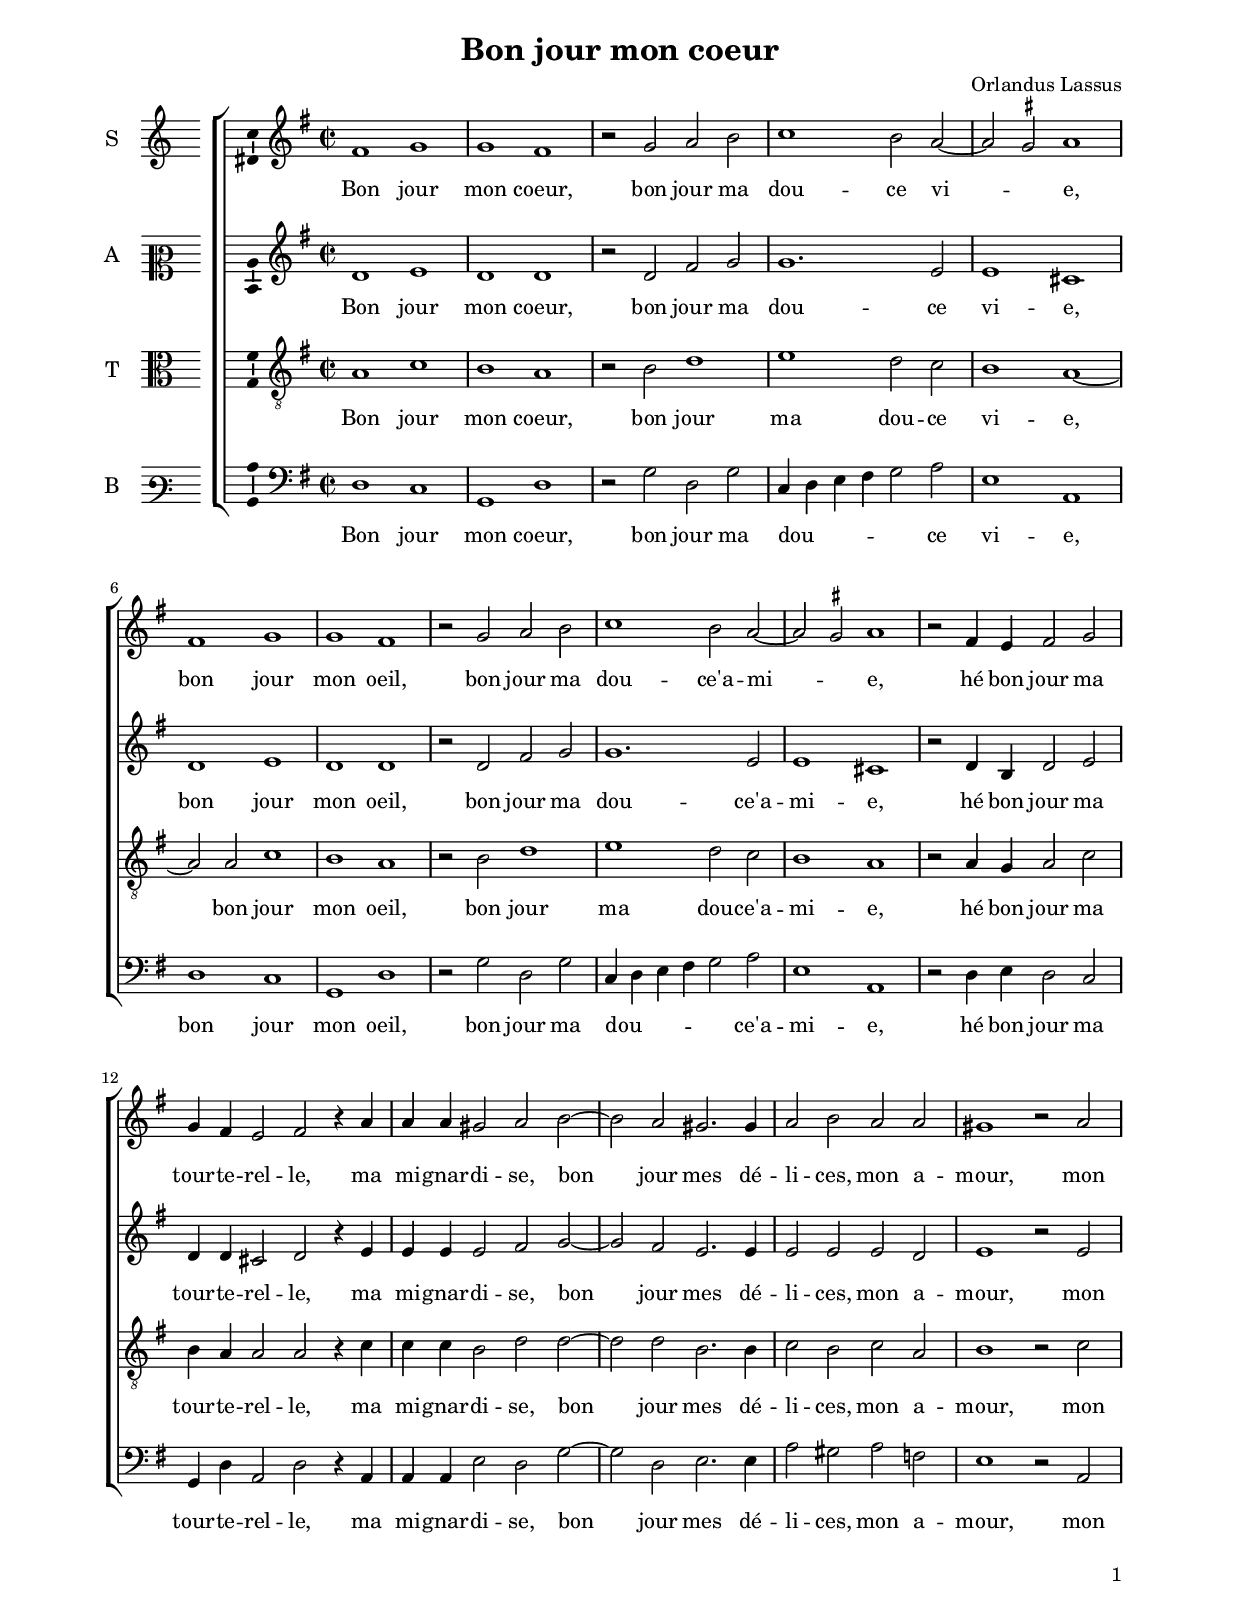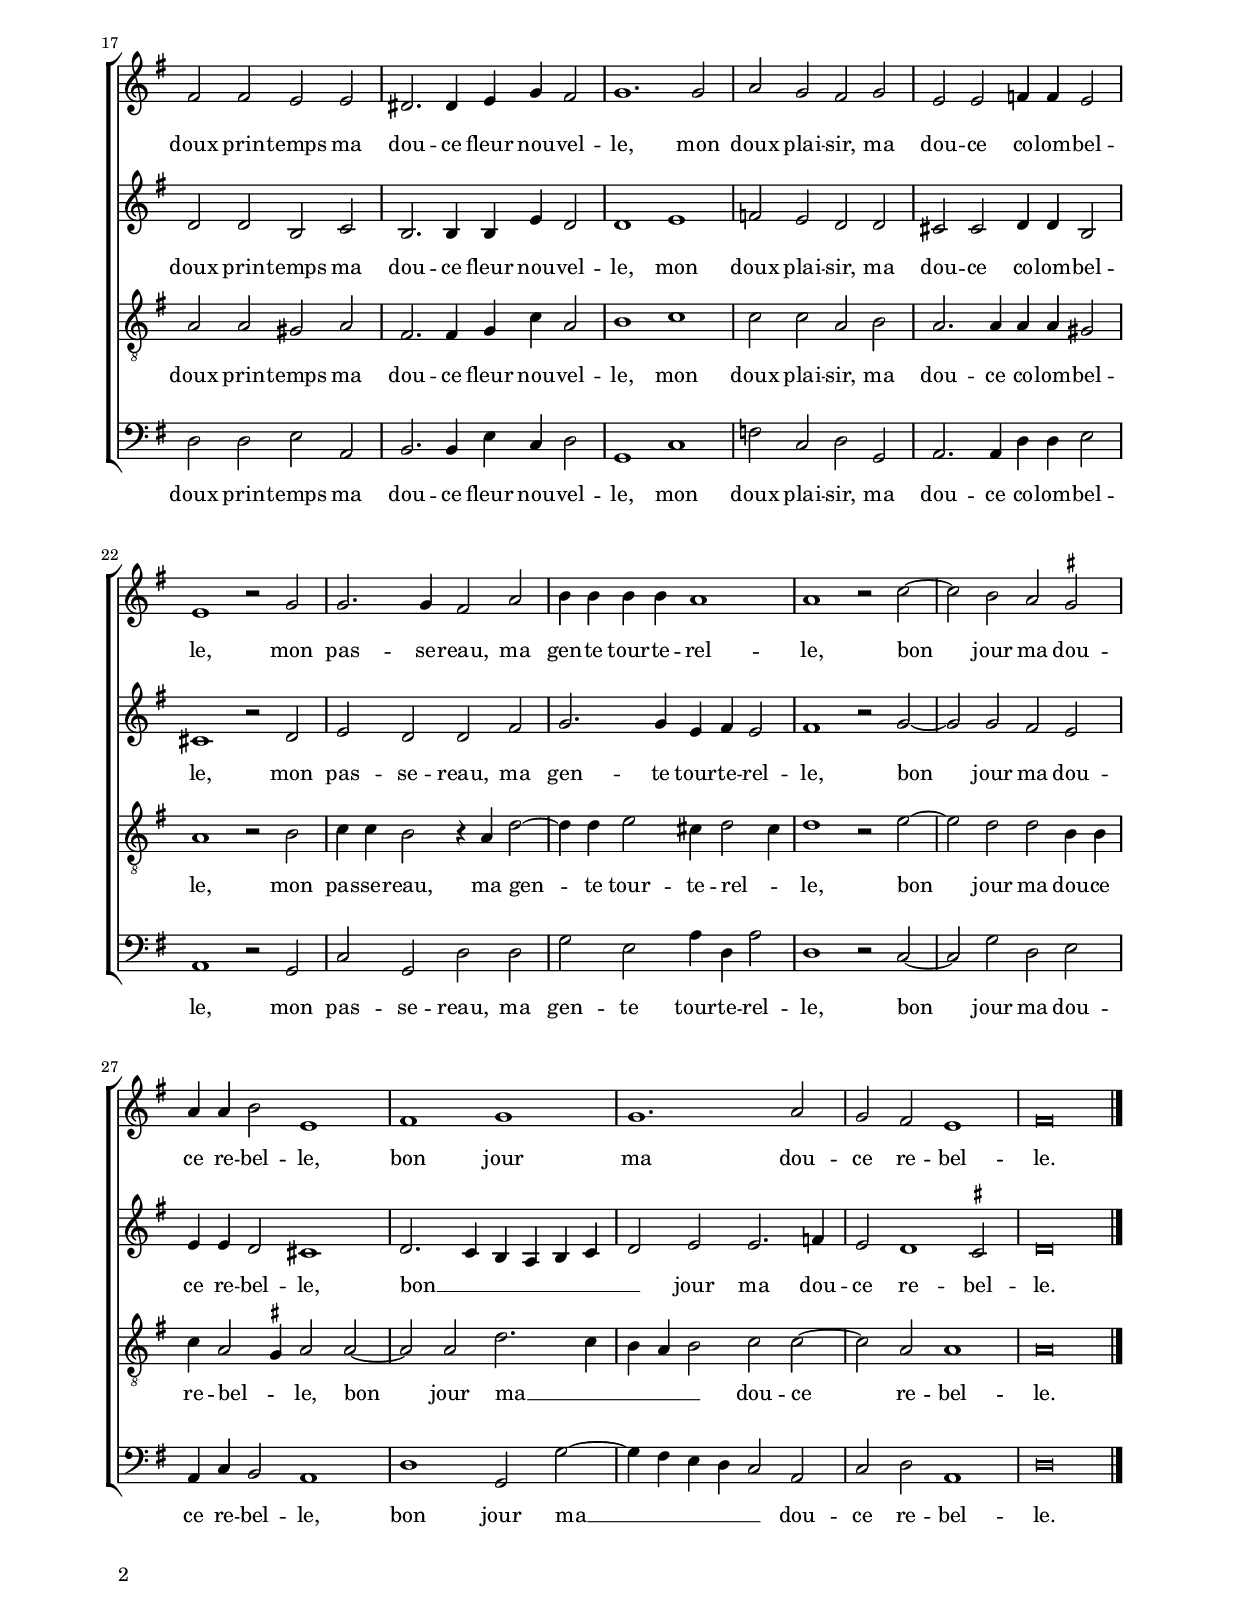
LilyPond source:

\header
{
  title="Bon jour mon coeur"
  composer="Orlandus Lassus"
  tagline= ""
}

\version "2.24.2"
\include "deutsch.ly"
#(set-global-staff-size 17)
% #(set-default-paper-size "letter")
#(ly:set-option 'point-and-click #f)

	
global = {
	\key c \major
	\time 2/2 \set Score.measureLength = #(ly:make-moment 2/1)
	\skip 1*2*31 \bar "|."
	}

	ficta = { \once \set suggestAccidentals = ##t }
	
	forget = #(define-music-function (music) (ly:music?) #{
		\accidentalStyle forget
		$music
		\accidentalStyle default
		#})


\paper
	{
	top-margin = 2 \cm
	bottom-margin = 1.4 \cm
	left-margin = 2 \cm
	right-margin = 2 \cm
	ragged-bottom = ##f
	ragged-last-bottom = ##f
	print-page-number = ##f
	system-system-spacing = #'((basic-distance . 16) (minimum-distance . 14) (padding . 5) (strechability . 150))
	oddFooterMarkup=\markup   \fill-line { "" \fromproperty #'page:page-number-string }
	evenFooterMarkup=\markup  \fill-line { \fromproperty #'page:page-number-string "" }
	last-bottom-spacing = #'((basic-distance . 12) (minimum-distance . 7) (padding . 4))
	systems-per-page = 3
%	min-systems-per-page = 3
%	oddHeaderMarkup = \markup { \fill-line { \null \null \column \right-align { \fontsize #1 \fromproperty #'page:page-number-string \null } } }
%	evenHeaderMarkup = \markup { \column \right-align { \fontsize #1 \fromproperty #'page:page-number-string \null } }
	}


incipitcantus = \markup { \score {
	{
	\set Staff.instrumentName = \markup { \fontsize #1 "S" }
	\key c \major
	\clef violin
	s4 \bar ""
	}
	\layout  {
	raggedright = ##t
	indent = 0.9 \cm
	line-width = 1.9\cm
	\context { \Staff \remove Time_signature_engraver }
	\override Staff.Clef.Y-extent = #'(0 . 0)
	}} \hspace #1 }
	
      
incipitaltus = \markup { \score {
	{
	\set Staff.instrumentName = \markup { \fontsize #1 "A" }
	\key c \major
	\clef mezzosoprano
	s4 \bar ""
	}
	\layout  {
	raggedright = ##t
	indent = 0.9 \cm
	line-width = 1.9\cm
	\context { \Staff \remove Time_signature_engraver }
	\override Staff.Clef.Y-extent = #'(0 . 0)
	}} \hspace #1 }


incipittenor = \markup { \score {
	{
	\set Staff.instrumentName = \markup { \fontsize #1 "T" }
	\key c \major
	\clef alto
	s4 \bar ""
	}
	\layout  {
	raggedright = ##t
	indent = 0.9 \cm
	line-width = 1.9\cm
	\context { \Staff \remove Time_signature_engraver }
	\override Staff.Clef.Y-extent = #'(0 . 0)
	}} \hspace #1 }


incipitbassus = \markup { \score {
	{
	\set Staff.instrumentName = \markup { \fontsize #1 "B" }
	\key c \major
	\clef varbaritone
	s4 \bar ""
	}
	\layout  {
	raggedright = ##t
	indent = 0.9 \cm
	line-width = 1.9\cm
	\context { \Staff \remove Time_signature_engraver }
	\override Staff.Clef.Y-extent = #'(0 . 0)
	}} \hspace #1 }


cantus =  \relative c''
	{
	h1 c
	c1 h
	r2 c d e
	f1 e2 d~
%5
	d2 \ficta cis d1 |
	h1 c
	c1 h
	r2 c d e
	f1 e2 d~
%10
	d2 \ficta cis d1 |
	r2 h4 a h2 c
	c4 h a2 h r4 d
	d4 d cis2 d e~
	e2 d cis2. cis4
%15
	d2 e d d |
	cis1 r2 d
	h2 h a a
	gis2. gis4 a c h2
	c1. c2
%20
	d2 c h c |
	a2 a b4 b a2
	a1 r2 c
	c2. c4 h2 d
	e4 e e e d1
%25
	d1 r2 f~ |
	f2 e d \ficta cis
	d4 d e2 a,1
	h1 c
	c1. d2
%30
	c2 h a1 |
	h\breve |
	}


altus =  \relative c'
	{
	g'1 a
	g1 g
	r2 g h c
	c1. a2
%5
	a1 fis |
	g1 a
	g1 g
	r2 g h c
	c1. a2
%10
	a1 fis |
	r2 g4 e g2 a
	g4 g fis2 g r4 a
	a4 a a2 h c~
	c2 h a2. a4
%15
	a2 a a g |
	a1 r2 a
	g2 g e f
	e2. e4 e a g2
	g1 a
%20
	b2 a g g |
	fis2 fis g4 g e2
	fis1 r2 g
	a2 g g h
	c2. c4 a h a2
%25
	h1 r2 c~ |
	c2 c h a
	a4 a g2 fis1
	g2. f4 e d e f
	g2 a a2. b4
%30
	a2 g1 \ficta fis2 |
	g\breve |
	}


tenor =  \relative c'
	{
	d1 f
	e1 d
	r2 e g1
	a1 g2 f
%5
	e1 d~ |
	d2 d f1
	e1 d
	r2 e g1
	a1 g2 f
%10
	e1 d |
	r2 d4 c d2 f
	e4 d d2 d r4 f
	f4 f e2 g g~
	g2 g e2. e4
%15
	f2 e f d |
	e1 r2 f
	d2 d cis d
	h2. h4 c f d2
	e1 f
%20
	f2 f d e |
	d2. d4 d d cis2
	d1 r2 e
	f4 f e2 r4 d g2~
	g4 g a2 fis4 g2 fis4 
%25
	g1 r2 a~ |
	a2 g g e4 e
	f4 d2 \ficta cis4  d2 d~
	d2 d g2. f4
	e4 d e2 f f~
%30
	f2 d d1 |
	d\breve |
	}


bassus  =  \relative c
	{
	g'1 f
	c1 g'
	r2 c g c
	f,4 g a h c2 d
%5
	a1 d, |
	g1 f
	c1 g'
	r2 c g c
	f,4 g a h c2 d
%10
	a1 d, |
	r2 g4 a g2 f
	c4 g' d2 g r4 d
	d4 d a'2 g c~
	c2 g a2. a4
%15
	d2 cis d b |
	a1 r2 d,
	g2 g a d,
	e2. e4 a f g2
	c,1 f
%20
	b2 f g c, |
	d2. d4 g g a2
	d,1 r2 c
	f2 c g' g
	c2 a d4 g, d'2
%25
	g,1 r2 f~ |
	f2 c' g a
	d,4 f e2 d1
	g1 c,2 c'~
	c4 h a g f2 d
%30
	f2 g d1 |
	g\breve |
	}

lyricscantus = \lyricmode {
	Bon jour mon coeur, bon jour ma dou -- ce vi -- _ e,
	bon jour mon oeil, bon jour ma dou -- ce'a -- mi -- _ e,
	hé bon jour ma tour -- te -- rel -- le, ma mi -- gnar -- di -- se,
	bon jour mes dé -- li -- ces, mon a -- mour,
	mon doux prin -- temps ma dou -- ce fleur nou -- vel -- le,
	mon doux plai -- sir, ma dou -- ce co -- lom -- bel -- le,
	mon pas -- se -- reau, ma gen -- te tour -- te -- rel -- le,
	bon jour ma dou -- ce re -- bel -- le,
	bon jour ma dou -- ce re -- bel -- le.
	}


lyricsaltus = \lyricmode {
	Bon jour mon coeur, bon jour ma dou -- ce vi -- e,
	bon jour mon oeil, bon jour ma dou -- ce'a -- mi -- e,
	hé bon jour ma tour -- te -- rel -- le, ma mi -- gnar -- di -- se,
	bon jour mes dé -- li -- ces, mon a -- mour,
	mon doux prin -- temps ma dou -- ce fleur nou -- vel -- le,
	mon doux plai -- sir, ma dou -- ce co -- lom -- bel -- le,
	mon pas -- se -- reau, ma gen -- te tour -- te -- rel -- le,
	bon jour ma dou -- ce re -- bel -- le,
	bon __ _ _ _ _ _ _ jour ma dou -- ce re -- bel -- le.    
	}


lyricstenor = \lyricmode {
	Bon jour mon coeur, bon jour ma dou -- ce vi -- e,
	bon jour mon oeil, bon jour ma dou -- ce'a -- mi -- e,
	hé bon jour ma tour -- te -- rel -- le, ma mi -- gnar -- di -- se,
	bon jour mes dé -- li -- ces, mon a -- mour,
	mon doux prin -- temps ma dou -- ce fleur nou -- vel -- le,
	mon doux plai -- sir, ma dou -- ce co -- lom -- bel -- le,
	mon pas -- se -- reau, ma gen -- te tour -- te -- rel -- _ le,
	bon jour ma dou -- ce re -- bel -- _ le,
	bon jour ma __ _ _ _ _ dou -- ce re -- bel -- le.	
	}


lyricsbassus = \lyricmode {
	Bon jour mon coeur, bon jour ma dou -- _ _ _ _ ce vi -- e,
	bon jour mon oeil, bon jour ma dou -- _ _ _ _ ce'a -- mi -- e,
	hé bon jour ma tour -- te -- rel -- le, ma mi -- gnar -- di -- se,
	bon jour mes dé -- li -- ces, mon a -- mour,
	mon doux prin -- temps ma dou -- ce fleur nou -- vel -- le,
	mon doux plai -- sir, ma dou -- ce co -- lom -- bel -- le,
	mon pas -- se -- reau, ma gen -- te tour -- te -- rel -- le,
	bon jour ma dou -- ce re -- bel -- le,
	bon jour ma __ _ _ _ _ dou -- ce re -- bel -- le.	
	}


\score
{  
	\transpose c g, {
	\new ChoirStaff \with { \override StaffGrouper.staff-staff-spacing.basic-distance = #13 }
	<<

	\new Staff << \global
	\new Voice="v1" {
		\set Staff.instrumentName=\incipitcantus
	%       \set Staff.instrumentName="S"
		\set Staff.midiInstrument = "reed organ"
		\clef violin
		\cantus }
	\new Lyrics \lyricsto "v1" {\lyricscantus }
	>>


	\new Staff << \global
	\new Voice="v2" {
		\set Staff.instrumentName=\incipitaltus
	%       \set Staff.instrumentName="A"
		\set Staff.midiInstrument = "reed organ"
		\clef violin % "G_8"
		\altus}
	\new Lyrics \lyricsto "v2" {\lyricsaltus }
	>>


	\new Staff << \global
	\new Voice="v3" {
		\set Staff.instrumentName=\incipittenor
	%       \set Staff.instrumentName="T"
		\set Staff.midiInstrument = "reed organ"
		\clef "G_8"
		\tenor }
	\new Lyrics \lyricsto "v3" {\lyricstenor }
	>>


	\new Staff << \global
	\new Voice="v4" {
		\set Staff.instrumentName=\incipitbassus
	%       \set Staff.instrumentName="B"
		\set Staff.midiInstrument = "reed organ"
		\clef bass 
		\bassus }
	\new Lyrics \lyricsto "v4" {\lyricsbassus}
	>>

	>>
	} % transpose

	\layout
	{
	indent = 1.8 \cm
	\context { \Lyrics \override VerticalAxisGroup.nonstaff-relatedstaff-spacing.padding = #2 }
%	\context { \Lyrics \override LyricText.font-size = #1 }
	\context { \Staff \override TimeSignature.break-visibility = #end-of-line-invisible }
	\context { \Staff \consists Ambitus_engraver }
	\context { \Score \override BarNumber.padding = #2 }
	\context { \Voice \override NoteHead.style = #'baroque }
	}

\midi
	{
	\tempo 2 = 95
	}
	
}


% EOF
